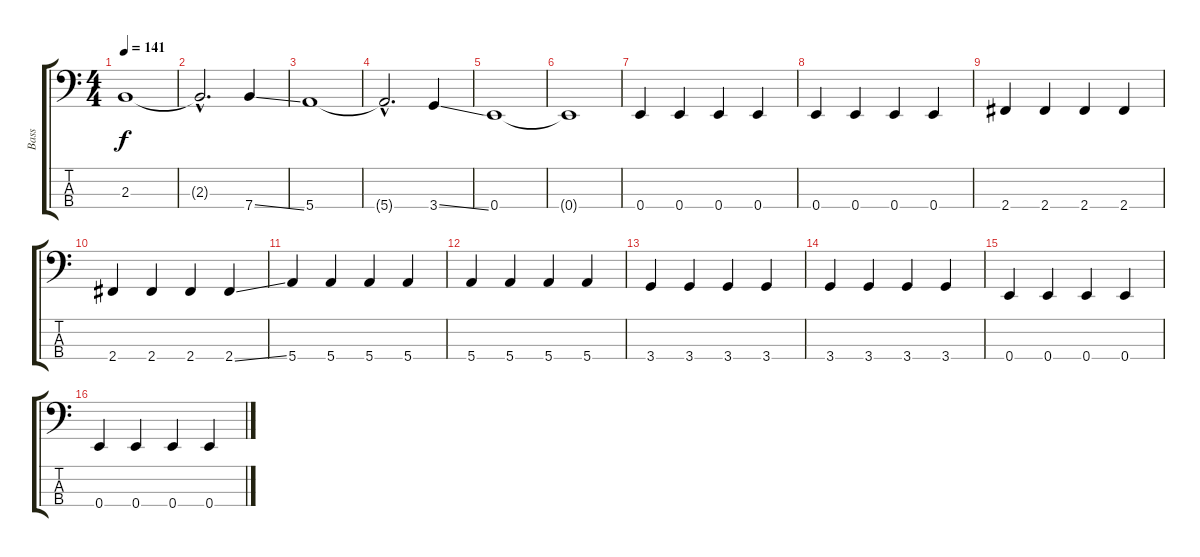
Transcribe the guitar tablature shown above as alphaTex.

\track ("Bass" "Bass") {instrument electricbassfinger}
\staff {score tabs}
\tuning (G2 D2 A1 E1) {hide}
\ts (4 4)
\tempo 141
\clef f4
\ks c
2.3.1{dy f} |
2.3{hac t}.2{d} 7.4{ss}.4 |
5.4.1 |
5.4{hac t}.2{d} 3.4{ss}.4 |
0.4.1 |
0.4{t}.1 |
0.4.4 0.4.4 0.4.4 0.4.4 |
0.4.4 0.4.4 0.4.4 0.4.4 |
2.4.4 2.4.4 2.4.4 2.4.4 |
2.4.4 2.4.4 2.4.4 2.4{ss}.4 |
5.4.4 5.4.4 5.4.4 5.4.4 |
5.4.4 5.4.4 5.4.4 5.4.4 |
3.4.4 3.4.4 3.4.4 3.4.4 |
3.4.4 3.4.4 3.4.4 3.4.4 |
0.4.4 0.4.4 0.4.4 0.4.4 |
0.4.4 0.4.4 0.4.4 0.4.4
